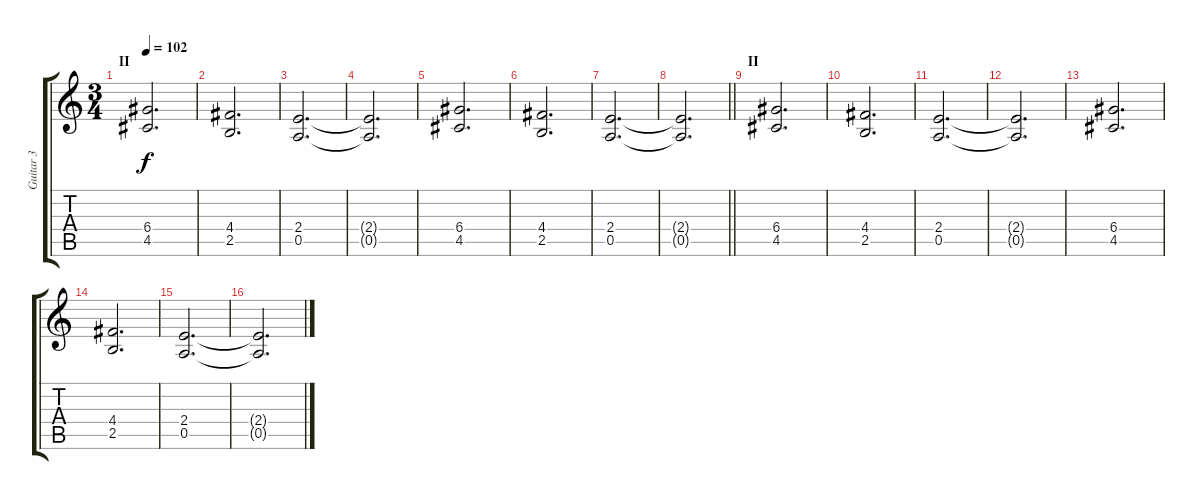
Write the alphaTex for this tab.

\track ("Guitar 3" "Guitar 3") {instrument distortionguitar}
\staff {score tabs}
\tuning (E4 B3 G3 D3 A2 E2) {hide}
\ts (3 4)
\section ("" "II")
\tempo 102
\clef g2
\ks c
(6.4 4.5).2{d dy f} |
(4.4 2.5).2{d} |
(2.4 0.5).2{d} |
(2.4{t} 0.5{t}).2{d} |
(6.4 4.5).2{d} |
(4.4 2.5).2{d} |
(2.4 0.5).2{d} |
\barLineRight lightlight
(2.4{t} 0.5{t}).2{d} |
\section ("" "II")
(6.4 4.5).2{d} |
(4.4 2.5).2{d} |
(2.4 0.5).2{d} |
(2.4{t} 0.5{t}).2{d} |
(6.4 4.5).2{d} |
(4.4 2.5).2{d} |
(2.4 0.5).2{d} |
(2.4{t} 0.5{t}).2{d}
